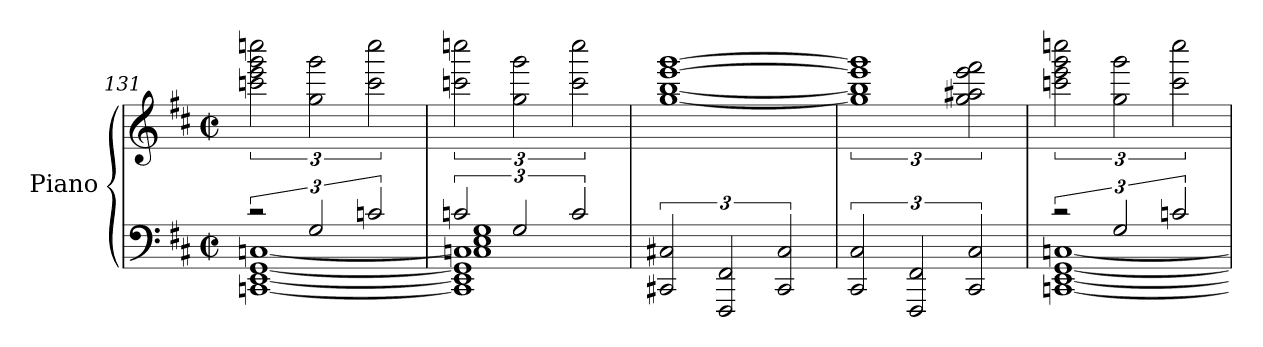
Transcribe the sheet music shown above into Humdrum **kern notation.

**kern	**kern
*part1	*part1
*staff2	*staff1
*I"Piano	*
*I'Pno.	*
*clefF4	*clefG2
*k[f#c#]	*k[f#c#]
*M2/2	*M2/2
*met(c|)	*met(c|)
=131	=131
*^	*
3r	[1CCn [1EE [1GG [1Cn	3cccn\ 3eee\ 3ggg\ 3ccccn\
3G/	.	3gg\ 3ggg\
3cn/	.	3ccc\ 3cccc\
*v	*v	*
!!LO:PB:g=z
=132	=132
*	*MM210
*^	*
*	*^	*
3cn/	1CC] 1EE] 1GG] 1C]	1Cn 1E 1G	3cccn\ 3ccccn\
3G/	.	.	3gg\ 3ggg\
3c/	.	.	3ccc\ 3cccc\
*v	*v	*v	*
=133	=133
3CC#X/ 3C#X/	[1gg [1bb [1eee [1ggg
3FFF#/ 3FF#/	.
3CC#/ 3C#/	.
=134	=134
3CC#/ 3C#/	3%2gg] 3%2bb] 3%2eee] 3%2ggg]
3FFF#/ 3FF#/	.
3CC#/ 3C#/	3gg\ 3aa#X\ 3eee\ 3fff#\
=135	=135
*^	*
3r	[1CCn [1EE [1GG [1Cn	3cccn\ 3eee\ 3ggg\ 3ccccn\
3G/	.	3gg\ 3ggg\
3cn/	.	3ccc\ 3cccc\
*v	*v	*
=	=
*-	*-
